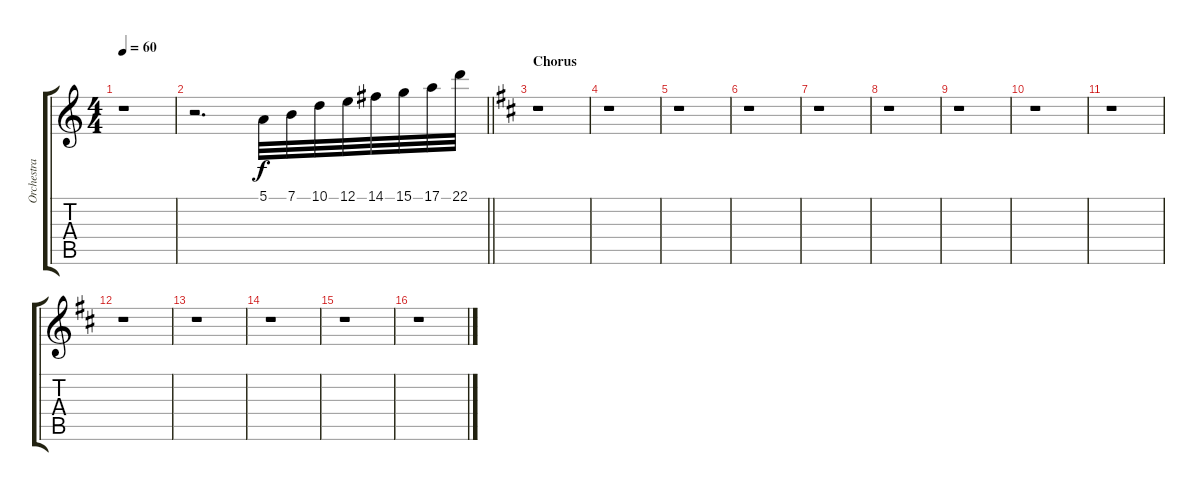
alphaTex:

\track ("Orchestra" "Orchestra") {instrument synthstrings2}
\staff {score tabs}
\tuning (E4 B3 G3 D3 A2 E2) {hide}
\ts (4 4)
\tempo 60
\clef g2
\ks c
r.1{dy f} |
\barLineRight lightlight
r.2{d} 5.1.32 7.1.32 10.1.32 12.1.32 14.1.32 15.1.32 17.1.32 22.1.32 |
\section ("" "Chorus")
\ks d
r.1 |
r.1 |
r.1 |
r.1 |
r.1 |
r.1 |
r.1 |
r.1 |
r.1 |
r.1 |
r.1 |
r.1 |
r.1 |
r.1
